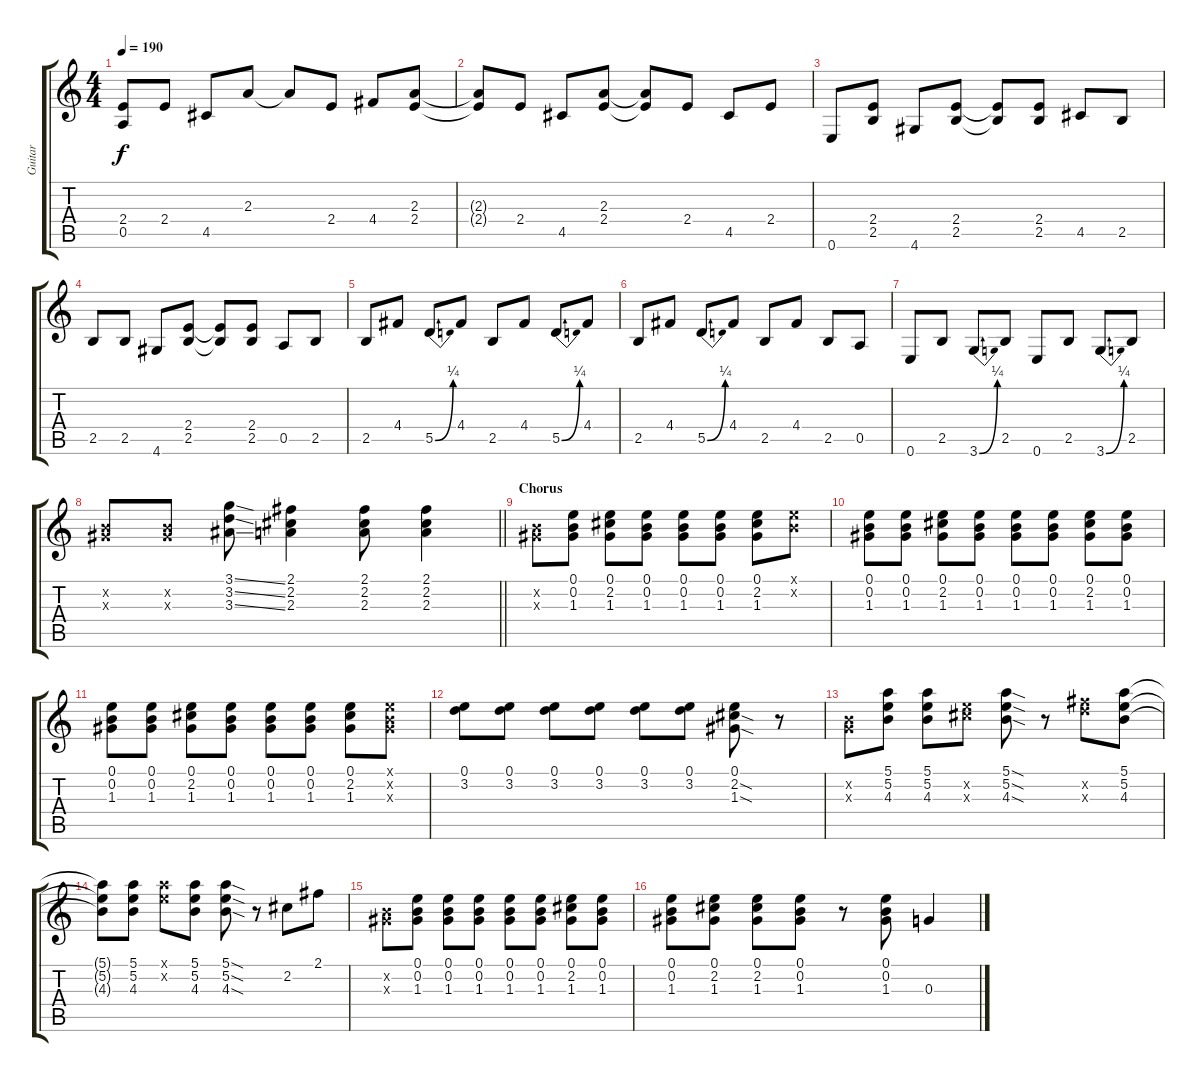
\track ("Guitar" "Guitar") {instrument electricguitarjazz}
\staff {score tabs}
\tuning (E4 B3 G3 D3 A2 E2) {hide}
\ts (4 4)
\tempo 190
\clef g2
\ks c
(2.4 0.5).8{dy f} 2.4.8 4.5.8 2.3.8 2.3{t}.8 2.4.8 4.4.8 (2.3 2.4).8 |
(2.3{t} 2.4{t}).8 2.4.8 4.5.8 (2.3 2.4).8 (2.3{t} 2.4{t}).8 2.4.8 4.5.8 2.4.8 |
0.6.8 (2.4 2.5).8 4.6.8 (2.4 2.5).8 (2.4{t} 2.5{t}).8 (2.4 2.5).8 4.5.8 2.5.8 |
2.5.8 2.5.8 4.6.8 (2.4 2.5).8 (2.4{t} 2.5{t}).8 (2.4 2.5).8 0.5.8 2.5.8 |
2.5.8 4.4.8 5.5{be (bend 0 0 60 1)}.8 4.4.8 2.5.8 4.4.8 5.5{be (bend 0 0 60 1)}.8 4.4.8 |
2.5.8 4.4.8 5.5{be (bend 0 0 60 1)}.8 4.4.8 2.5.8 4.4.8 2.5.8 0.5.8 |
0.6.8 2.5.8 3.6{be (bend 0 0 60 1)}.8 2.5.8 0.6.8 2.5.8 3.6{be (bend 0 0 60 1)}.8 2.5.8 |
\barLineRight lightlight
(0.2{x} 1.3{x}).8 (0.2{x} 1.3{x}).8 (3.1{ss} 3.2{ss} 3.3{ss}).8 (2.1 2.2 2.3).4 (2.1 2.2 2.3).8 (2.1 2.2 2.3).4 |
\section ("" "Chorus")
(0.2{x} 1.3{x}).8 (0.1 0.2 1.3).8 (0.1 2.2 1.3).8 (0.1 0.2 1.3).8 (0.1 0.2 1.3).8 (0.1 0.2 1.3).8 (0.1 2.2 1.3).8 (0.1{x} 0.2{x}).8 |
(0.1 0.2 1.3).8 (0.1 0.2 1.3).8 (0.1 2.2 1.3).8 (0.1 0.2 1.3).8 (0.1 0.2 1.3).8 (0.1 0.2 1.3).8 (0.1 2.2 1.3).8 (0.1 0.2 1.3).8 |
(0.1 0.2 1.3).8 (0.1 0.2 1.3).8 (0.1 2.2 1.3).8 (0.1 0.2 1.3).8 (0.1 0.2 1.3).8 (0.1 0.2 1.3).8 (0.1 2.2 1.3).8 (0.1{x} 0.2{x} 1.3{x}).8 |
(0.1 3.2).8 (0.1 3.2).8 (0.1 3.2).8 (0.1 3.2).8 (0.1 3.2).8 (0.1 3.2).8 (0.1 2.2{sod} 1.3{sod}).8 r.8 |
(0.2{x} 0.3{x}).8 (5.1 5.2 4.3).8 (5.1 5.2 4.3).8 (5.2{x} 6.3{x}).8 (5.1{sod} 5.2{sod} 4.3{sod}).8 r.8 (7.2{x} 7.3{x}).8 (5.1 5.2 4.3).8 |
(5.1{t} 5.2{t} 4.3{t}).8 (5.1 5.2 4.3).8 (5.1{x} 5.2{x}).8 (5.1 5.2 4.3).8 (5.1{sod} 5.2{sod} 4.3{sod}).8 r.8 2.2.8 2.1.8 |
(0.2{x} 1.3{x}).8 (0.1 0.2 1.3).8 (0.1 0.2 1.3).8 (0.1 0.2 1.3).8 (0.1 0.2 1.3).8 (0.1 0.2 1.3).8 (0.1 2.2 1.3).8 (0.1 0.2 1.3).8 |
(0.1 0.2 1.3).8 (0.1 2.2 1.3).8 (0.1 2.2 1.3).8 (0.1 0.2 1.3).8 r.8 (0.1 0.2 1.3).8 0.3.4
